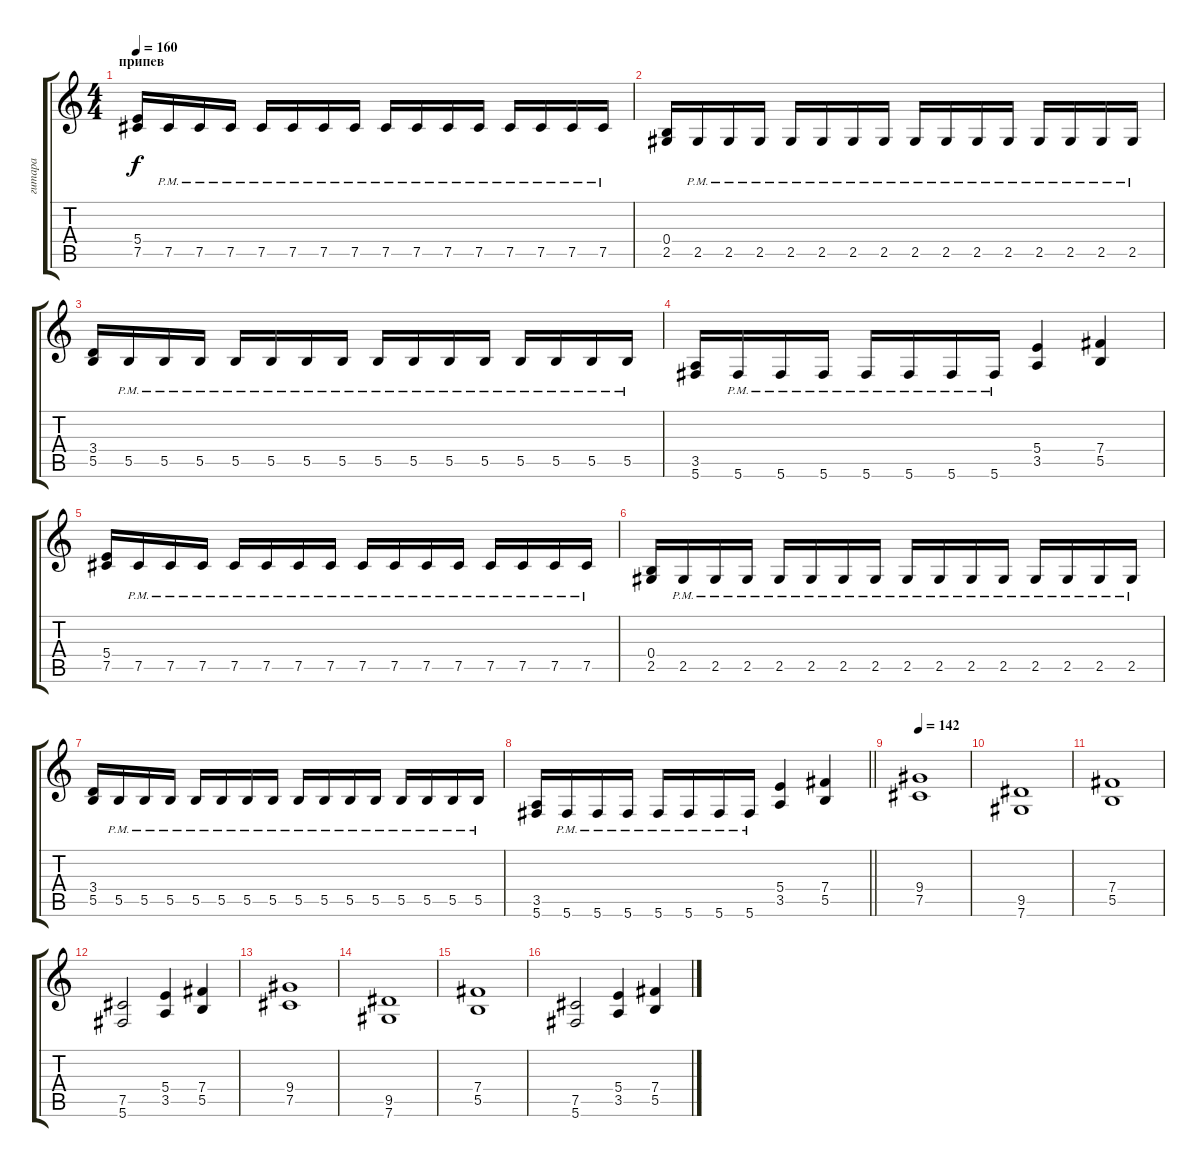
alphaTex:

\track ("гитара" "гитара") {instrument overdrivenguitar}
\staff {score tabs}
\tuning (Db4 Ab3 E3 B2 Gb2 Db2) {hide}
\ts (4 4)
\section ("" "припев")
\tempo 160
\clef g2
\ks c
(5.4 7.5).16{dy f} 7.5{pm}.16 7.5{pm}.16 7.5{pm}.16 7.5{pm}.16 7.5{pm}.16 7.5{pm}.16 7.5{pm}.16 7.5{pm}.16 7.5{pm}.16 7.5{pm}.16 7.5{pm}.16 7.5{pm}.16 7.5{pm}.16 7.5{pm}.16 7.5{pm}.16 |
(0.4 2.5).16 2.5{pm}.16 2.5{pm}.16 2.5{pm}.16 2.5{pm}.16 2.5{pm}.16 2.5{pm}.16 2.5{pm}.16 2.5{pm}.16 2.5{pm}.16 2.5{pm}.16 2.5{pm}.16 2.5{pm}.16 2.5{pm}.16 2.5{pm}.16 2.5{pm}.16 |
(3.4 5.5).16 5.5{pm}.16 5.5{pm}.16 5.5{pm}.16 5.5{pm}.16 5.5{pm}.16 5.5{pm}.16 5.5{pm}.16 5.5{pm}.16 5.5{pm}.16 5.5{pm}.16 5.5{pm}.16 5.5{pm}.16 5.5{pm}.16 5.5{pm}.16 5.5{pm}.16 |
(3.5 5.6).16 5.6{pm}.16 5.6{pm}.16 5.6{pm}.16 5.6{pm}.16 5.6{pm}.16 5.6{pm}.16 5.6{pm}.16 (5.4 3.5).4 (7.4 5.5).4 |
(5.4 7.5).16 7.5{pm}.16 7.5{pm}.16 7.5{pm}.16 7.5{pm}.16 7.5{pm}.16 7.5{pm}.16 7.5{pm}.16 7.5{pm}.16 7.5{pm}.16 7.5{pm}.16 7.5{pm}.16 7.5{pm}.16 7.5{pm}.16 7.5{pm}.16 7.5{pm}.16 |
(0.4 2.5).16 2.5{pm}.16 2.5{pm}.16 2.5{pm}.16 2.5{pm}.16 2.5{pm}.16 2.5{pm}.16 2.5{pm}.16 2.5{pm}.16 2.5{pm}.16 2.5{pm}.16 2.5{pm}.16 2.5{pm}.16 2.5{pm}.16 2.5{pm}.16 2.5{pm}.16 |
(3.4 5.5).16 5.5{pm}.16 5.5{pm}.16 5.5{pm}.16 5.5{pm}.16 5.5{pm}.16 5.5{pm}.16 5.5{pm}.16 5.5{pm}.16 5.5{pm}.16 5.5{pm}.16 5.5{pm}.16 5.5{pm}.16 5.5{pm}.16 5.5{pm}.16 5.5{pm}.16 |
\barLineRight lightlight
(3.5 5.6).16 5.6{pm}.16 5.6{pm}.16 5.6{pm}.16 5.6{pm}.16 5.6{pm}.16 5.6{pm}.16 5.6{pm}.16 (5.4 3.5).4 (7.4 5.5).4 |
\section ("" "")
\tempo 142
(9.4 7.5).1 |
(9.5 7.6).1 |
(7.4 5.5).1 |
(7.5 5.6).2 (5.4 3.5).4 (7.4 5.5).4 |
(9.4 7.5).1 |
(9.5 7.6).1 |
(7.4 5.5).1 |
(7.5 5.6).2 (5.4 3.5).4 (7.4 5.5).4
